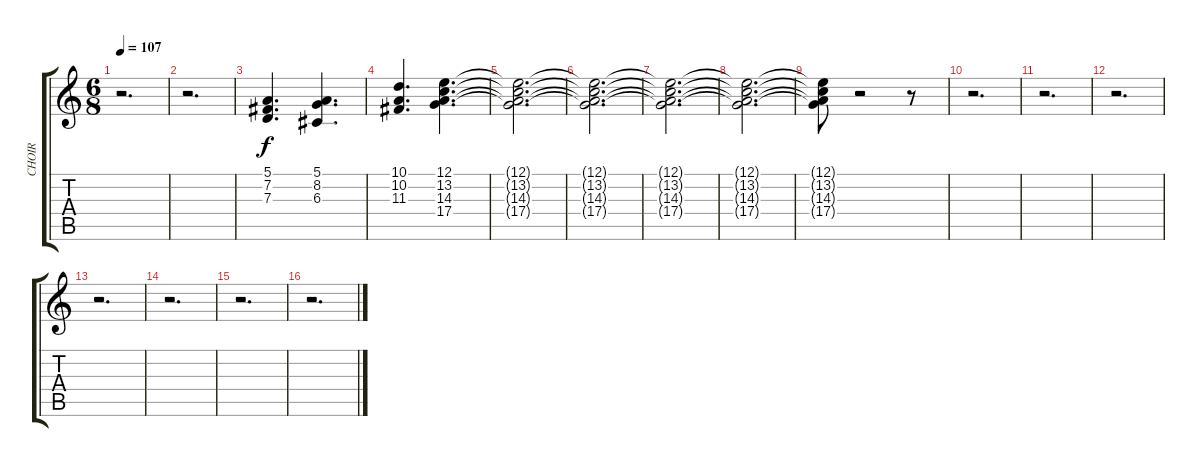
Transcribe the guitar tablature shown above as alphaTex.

\track ("CHOIR" "CHOIR") {instrument choiraahs}
\staff {score tabs}
\tuning (E4 B3 G3 D3 A2 E2) {hide}
\ts (6 8)
\tempo 107
\clef g2
\ks c
r.2{d dy f} |
r.2{d} |
(5.1 7.2 7.3).4{d} (5.1 8.2 6.3).4{d} |
(10.1 10.2 11.3).4{d} (12.1 13.2 14.3 17.4).4{d} |
(12.1{t} 13.2{t} 14.3{t} 17.4{t}).2{d} |
(12.1{t} 13.2{t} 14.3{t} 17.4{t}).2{d} |
(12.1{t} 13.2{t} 14.3{t} 17.4{t}).2{d} |
(12.1{t} 13.2{t} 14.3{t} 17.4{t}).2{d} |
(12.1{t} 13.2{t} 14.3{t} 17.4{t}).8 r.2 r.8 |
r.2{d} |
r.2{d} |
r.2{d} |
r.2{d} |
r.2{d} |
r.2{d} |
r.2{d}
